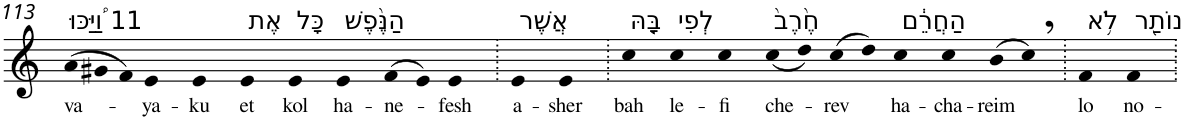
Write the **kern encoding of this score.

**kern	**text
*part1	*part1
*staff1	*staff1
*I"Piano	*
*I'Pno	*
!!LO:PB:g=z
*clefG2	*
*k[]	*
*Xtuplet	*
=113	=113
!LO:TX:a:t=11 וַ֠יַּכּוּ	!
!	!LO:LY:b
(>12a	va-
12g#X	.
12f)	.
!	!LO:LY:b
4e	-ya-
!	!LO:LY:b
4e	-ku
!LO:TX:a:t=אֶת	!
!	!LO:LY:b
4e	et
!LO:TX:a:t=כָּל	!
!	!LO:LY:b
4e	kol
!LO:TX:a:t=הַנֶּ֨פֶשׁ	!
!	!LO:LY:b
4e	ha-
!	!LO:LY:b
(>8f	-ne-
8e)	.
!	!LO:LY:b
4e	-fesh
=114.	=114.
!LO:TX:a:t=אֲשֶׁר	!
!	!LO:LY:b
4e	a-
!	!LO:LY:b
4e	-sher
=115.	=115.
!LO:TX:a:t=בָּ֤הּ	!
!	!LO:LY:b
4cc	bah
!LO:TX:a:t=לְפִי	!
!	!LO:LY:b
4cc	le-
!	!LO:LY:b
4cc	-fi
!LO:TX:a:t=חֶ֙רֶב֙	!
!	!LO:LY:b
(<8cc	che-
8dd)	.
!	!LO:LY:b
(>8cc	-rev
8dd)	.
!LO:TX:a:t=הַחֲרֵ֔ם	!
!	!LO:LY:b
4cc	ha-
!	!LO:LY:b
4cc	-cha-
!	!LO:LY:b
(>8b	-reim
8cc,)	.
=116.	=116.
!LO:TX:a:t=לֹ֥א	!
!	!LO:LY:b
4f	lo
!LO:TX:a:t=נוֹתַ֖ר	!
!	!LO:LY:b
4f	no-
=.	=.
*-	*-
